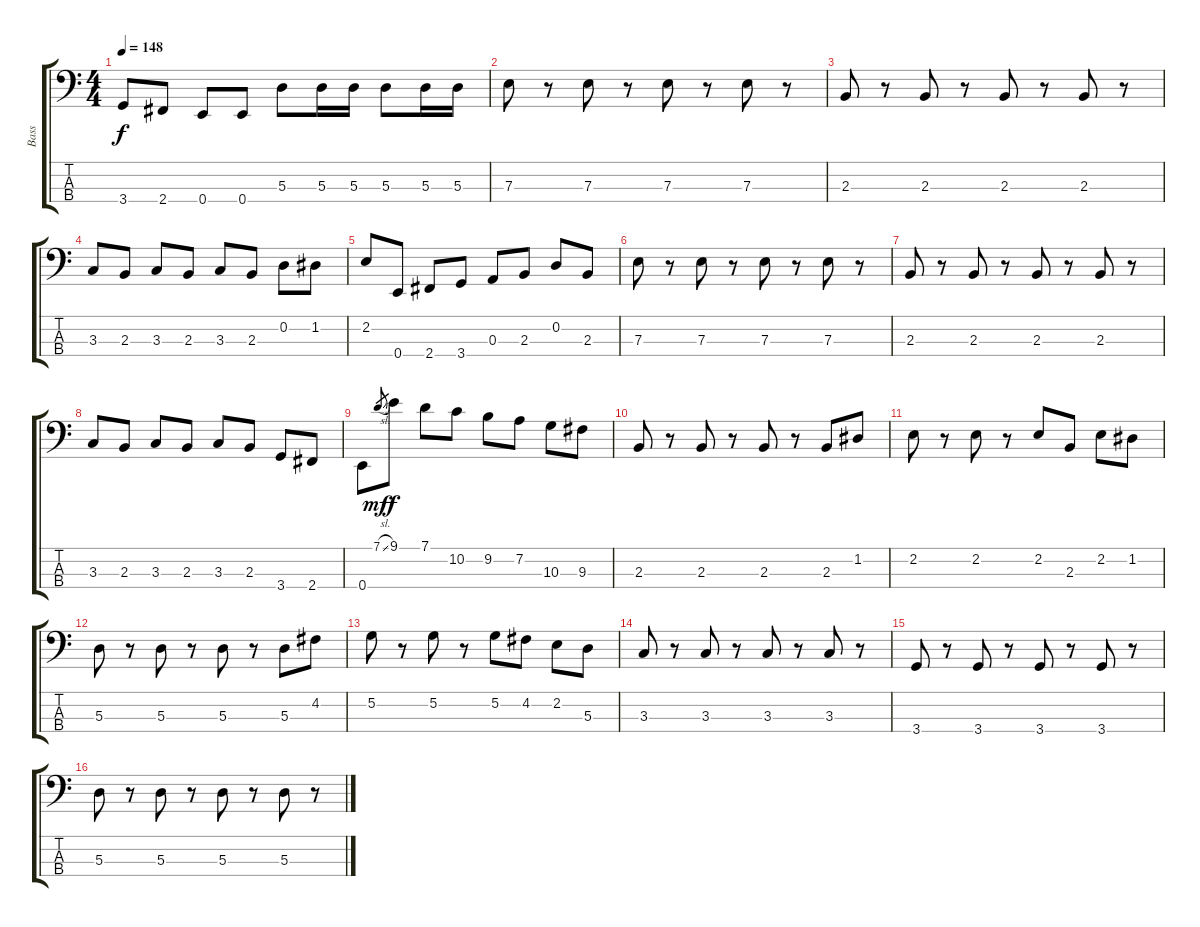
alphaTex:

\track ("Bass" "Bass") {instrument electricbassfinger}
\staff {score tabs}
\tuning (G2 D2 A1 E1) {hide}
\ts (4 4)
\tempo 148
\clef f4
\ks c
3.4{t}.8{dy f} 2.4.8 0.4.8 0.4.8 5.3.8 5.3.16 5.3.16 5.3.8 5.3.16 5.3.16 |
7.3.8 r.8 7.3.8 r.8 7.3.8 r.8 7.3.8 r.8 |
2.3.8 r.8 2.3.8 r.8 2.3.8 r.8 2.3.8 r.8 |
3.3.8 2.3.8 3.3.8 2.3.8 3.3.8 2.3.8 0.2.8 1.2.8 |
2.2.8 0.4.8 2.4.8 3.4.8 0.3.8 2.3.8 0.2.8 2.3.8 |
7.3.8 r.8 7.3.8 r.8 7.3.8 r.8 7.3.8 r.8 |
2.3.8 r.8 2.3.8 r.8 2.3.8 r.8 2.3.8 r.8 |
3.3.8 2.3.8 3.3.8 2.3.8 3.3.8 2.3.8 3.4.8 2.4.8 |
0.4.8 7.1{sl}.8{gr dy mf} 9.1.8{dy f} 7.1.8 10.2.8 9.2.8 7.2.8 10.3.8 9.3.8 |
2.3.8 r.8 2.3.8 r.8 2.3.8 r.8 2.3.8 1.2.8 |
2.2.8 r.8 2.2.8 r.8 2.2.8 2.3.8 2.2.8 1.2.8 |
5.3.8 r.8 5.3.8 r.8 5.3.8 r.8 5.3.8 4.2.8 |
5.2.8 r.8 5.2.8 r.8 5.2.8 4.2.8 2.2.8 5.3.8 |
3.3.8 r.8 3.3.8 r.8 3.3.8 r.8 3.3.8 r.8 |
3.4.8 r.8 3.4.8 r.8 3.4.8 r.8 3.4.8 r.8 |
5.3.8 r.8 5.3.8 r.8 5.3.8 r.8 5.3.8 r.8
